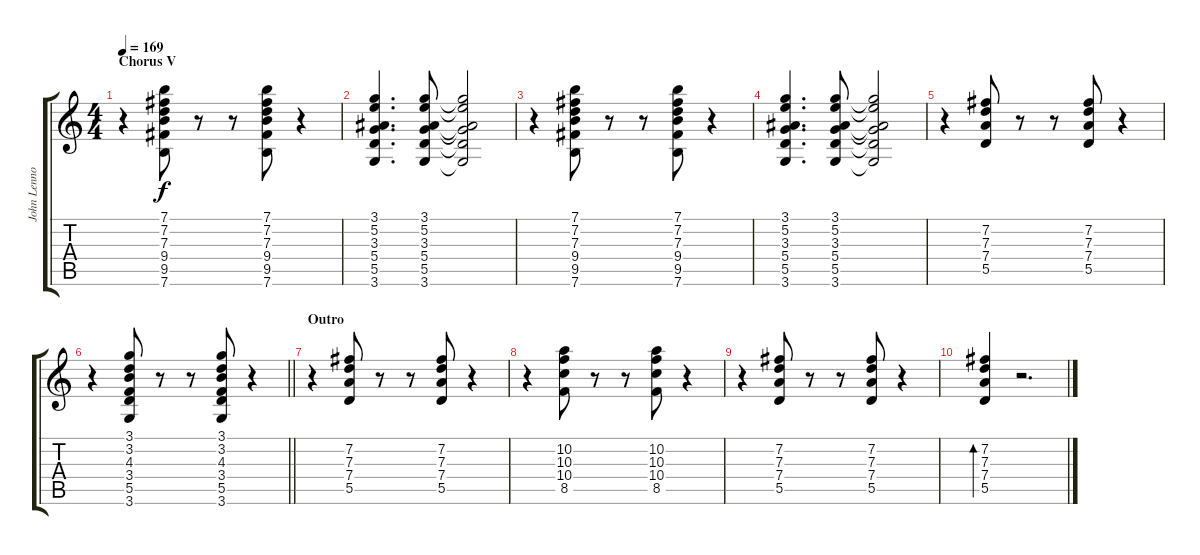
\track ("John Lennon" "John Lenno") {instrument electricguitarclean}
\staff {score tabs}
\tuning (E4 B3 G3 D3 A2 E2) {hide}
\ts (4 4)
\section ("" "Chorus V")
\tempo 169
\clef g2
\ks c
r.4{dy f} (7.1 7.2 7.3 9.4 9.5 7.6).8 r.8 r.8 (7.1 7.2 7.3 9.4 9.5 7.6).8 r.4 |
(3.1 5.2 3.3 5.4 5.5 3.6).4{d} (3.1 5.2 3.3 5.4 5.5 3.6).8 (3.1{t} 5.2{t} 3.3{t} 5.4{t} 5.5{t} 3.6{t}).2 |
r.4 (7.1 7.2 7.3 9.4 9.5 7.6).8 r.8 r.8 (7.1 7.2 7.3 9.4 9.5 7.6).8 r.4 |
(3.1 5.2 3.3 5.4 5.5 3.6).4{d} (3.1 5.2 3.3 5.4 5.5 3.6).8 (3.1{t} 5.2{t} 3.3{t} 5.4{t} 5.5{t} 3.6{t}).2 |
r.4 (7.2 7.3 7.4 5.5).8 r.8 r.8 (7.2 7.3 7.4 5.5).8 r.4 |
\barLineRight lightlight
r.4 (3.1 3.2 4.3 3.4 5.5 3.6).8 r.8 r.8 (3.1 3.2 4.3 3.4 5.5 3.6).8 r.4 |
\section ("" "Outro")
r.4 (7.2 7.3 7.4 5.5).8 r.8 r.8 (7.2 7.3 7.4 5.5).8 r.4 |
r.4 (10.2 10.3 10.4 8.5).8 r.8 r.8 (10.2 10.3 10.4 8.5).8 r.4 |
r.4 (7.2 7.3 7.4 5.5).8 r.8 r.8 (7.2 7.3 7.4 5.5).8 r.4 |
(7.2 7.3 7.4 5.5).4{bd 60} r.2{d}
